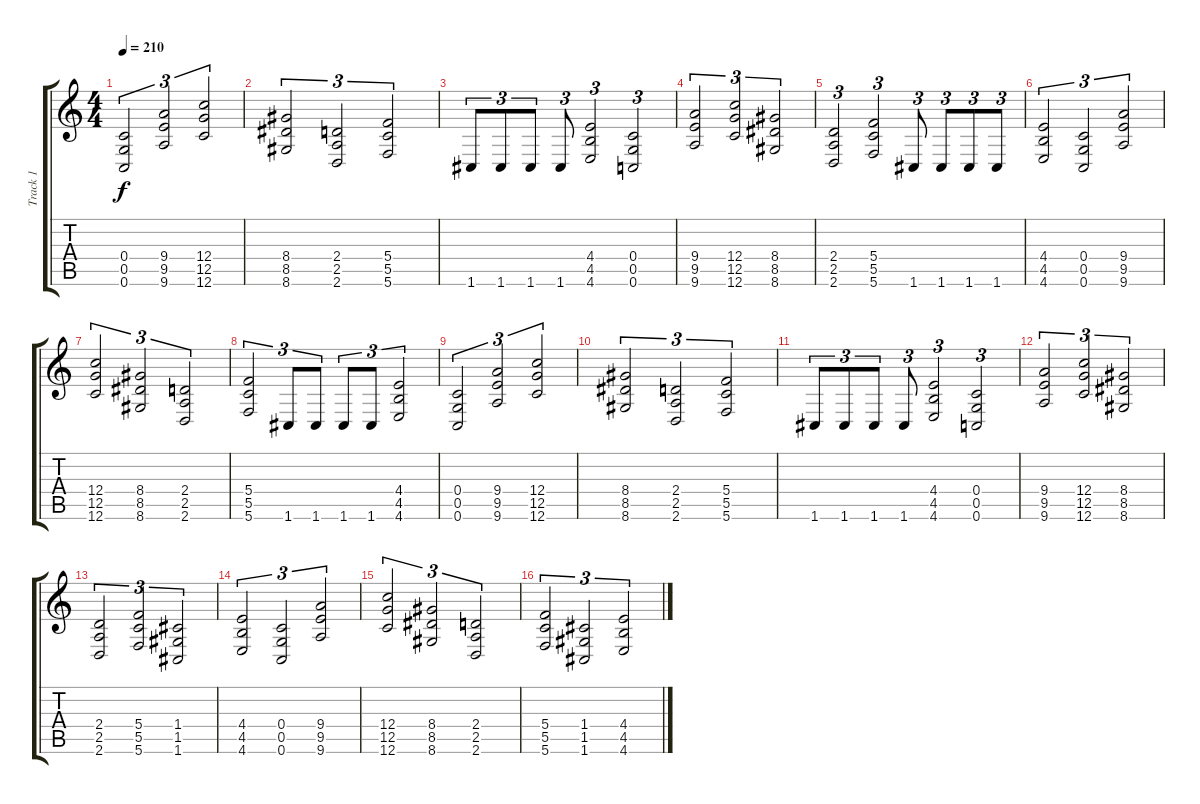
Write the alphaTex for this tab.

\track ("Track 1" "Track 1") {instrument distortionguitar}
\staff {score tabs}
\tuning (D4 A3 F3 C3 G2 C2) {hide}
\ts (4 4)
\tempo 210
\clef g2
\ks c
(0.4 0.5 0.6).2{tu (3 2) dy f} (9.4 9.5 9.6).2{tu (3 2)} (12.4 12.5 12.6).2{tu (3 2)} |
(8.4 8.5 8.6).2{tu (3 2)} (2.4 2.5 2.6).2{tu (3 2)} (5.4 5.5 5.6).2{tu (3 2)} |
1.6.8{tu (3 2)} 1.6.8{tu (3 2)} 1.6.8{tu (3 2)} 1.6.8{tu (3 2)} (4.4 4.5 4.6).2{tu (3 2)} (0.4 0.5 0.6).2{tu (3 2)} |
(9.4 9.5 9.6).2{tu (3 2)} (12.4 12.5 12.6).2{tu (3 2)} (8.4 8.5 8.6).2{tu (3 2)} |
(2.4 2.5 2.6).2{tu (3 2)} (5.4 5.5 5.6).2{tu (3 2)} 1.6.8{tu (3 2)} 1.6.8{tu (3 2)} 1.6.8{tu (3 2)} 1.6.8{tu (3 2)} |
(4.4 4.5 4.6).2{tu (3 2)} (0.4 0.5 0.6).2{tu (3 2)} (9.4 9.5 9.6).2{tu (3 2)} |
(12.4 12.5 12.6).2{tu (3 2)} (8.4 8.5 8.6).2{tu (3 2)} (2.4 2.5 2.6).2{tu (3 2)} |
(5.4 5.5 5.6).2{tu (3 2)} 1.6.8{tu (3 2)} 1.6.8{tu (3 2)} 1.6.8{tu (3 2)} 1.6.8{tu (3 2)} (4.4 4.5 4.6).2{tu (3 2)} |
(0.4 0.5 0.6).2{tu (3 2)} (9.4 9.5 9.6).2{tu (3 2)} (12.4 12.5 12.6).2{tu (3 2)} |
(8.4 8.5 8.6).2{tu (3 2)} (2.4 2.5 2.6).2{tu (3 2)} (5.4 5.5 5.6).2{tu (3 2)} |
1.6.8{tu (3 2)} 1.6.8{tu (3 2)} 1.6.8{tu (3 2)} 1.6.8{tu (3 2)} (4.4 4.5 4.6).2{tu (3 2)} (0.4 0.5 0.6).2{tu (3 2)} |
(9.4 9.5 9.6).2{tu (3 2)} (12.4 12.5 12.6).2{tu (3 2)} (8.4 8.5 8.6).2{tu (3 2)} |
(2.4 2.5 2.6).2{tu (3 2)} (5.4 5.5 5.6).2{tu (3 2)} (1.4 1.5 1.6).2{tu (3 2)} |
(4.4 4.5 4.6).2{tu (3 2)} (0.4 0.5 0.6).2{tu (3 2)} (9.4 9.5 9.6).2{tu (3 2)} |
(12.4 12.5 12.6).2{tu (3 2)} (8.4 8.5 8.6).2{tu (3 2)} (2.4 2.5 2.6).2{tu (3 2)} |
(5.4 5.5 5.6).2{tu (3 2)} (1.4 1.5 1.6).2{tu (3 2)} (4.4 4.5 4.6).2{tu (3 2)}
